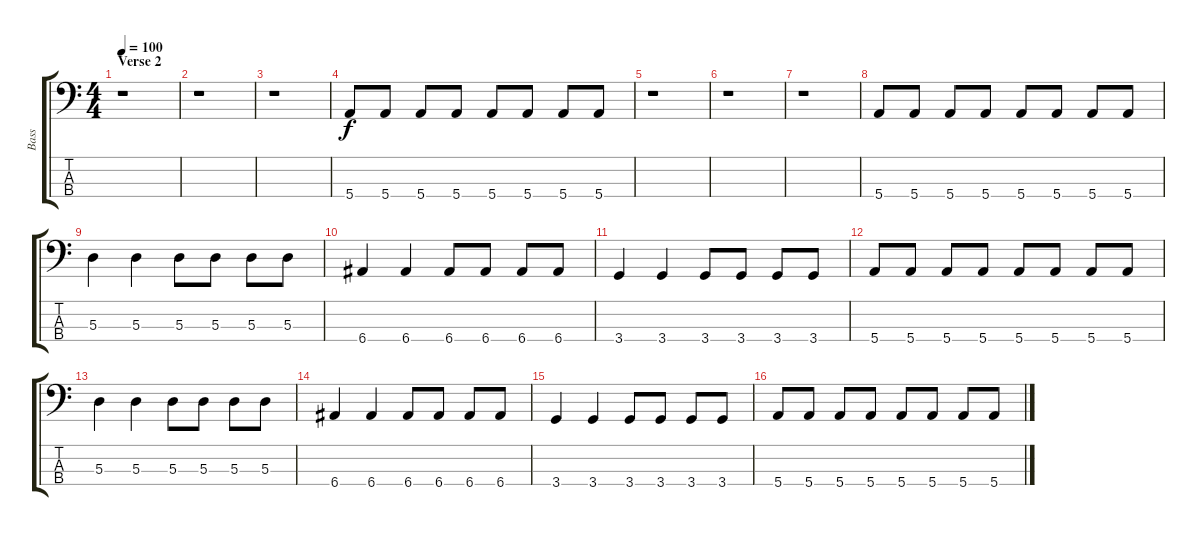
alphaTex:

\track ("Bass" "Bass") {instrument contrabass}
\staff {score tabs}
\tuning (G2 D2 A1 E1) {hide}
\ts (4 4)
\section ("" "Verse 2")
\tempo 100
\clef f4
\ks c
r.1{dy f} |
r.1 |
r.1 |
5.4.8 5.4.8 5.4.8 5.4.8 5.4.8 5.4.8 5.4.8 5.4.8 |
r.1 |
r.1 |
r.1 |
5.4.8 5.4.8 5.4.8 5.4.8 5.4.8 5.4.8 5.4.8 5.4.8 |
5.3.4 5.3.4 5.3.8 5.3.8 5.3.8 5.3.8 |
6.4.4 6.4.4 6.4.8 6.4.8 6.4.8 6.4.8 |
3.4.4 3.4.4 3.4.8 3.4.8 3.4.8 3.4.8 |
5.4.8 5.4.8 5.4.8 5.4.8 5.4.8 5.4.8 5.4.8 5.4.8 |
5.3.4 5.3.4 5.3.8 5.3.8 5.3.8 5.3.8 |
6.4.4 6.4.4 6.4.8 6.4.8 6.4.8 6.4.8 |
3.4.4 3.4.4 3.4.8 3.4.8 3.4.8 3.4.8 |
5.4.8 5.4.8 5.4.8 5.4.8 5.4.8 5.4.8 5.4.8 5.4.8
